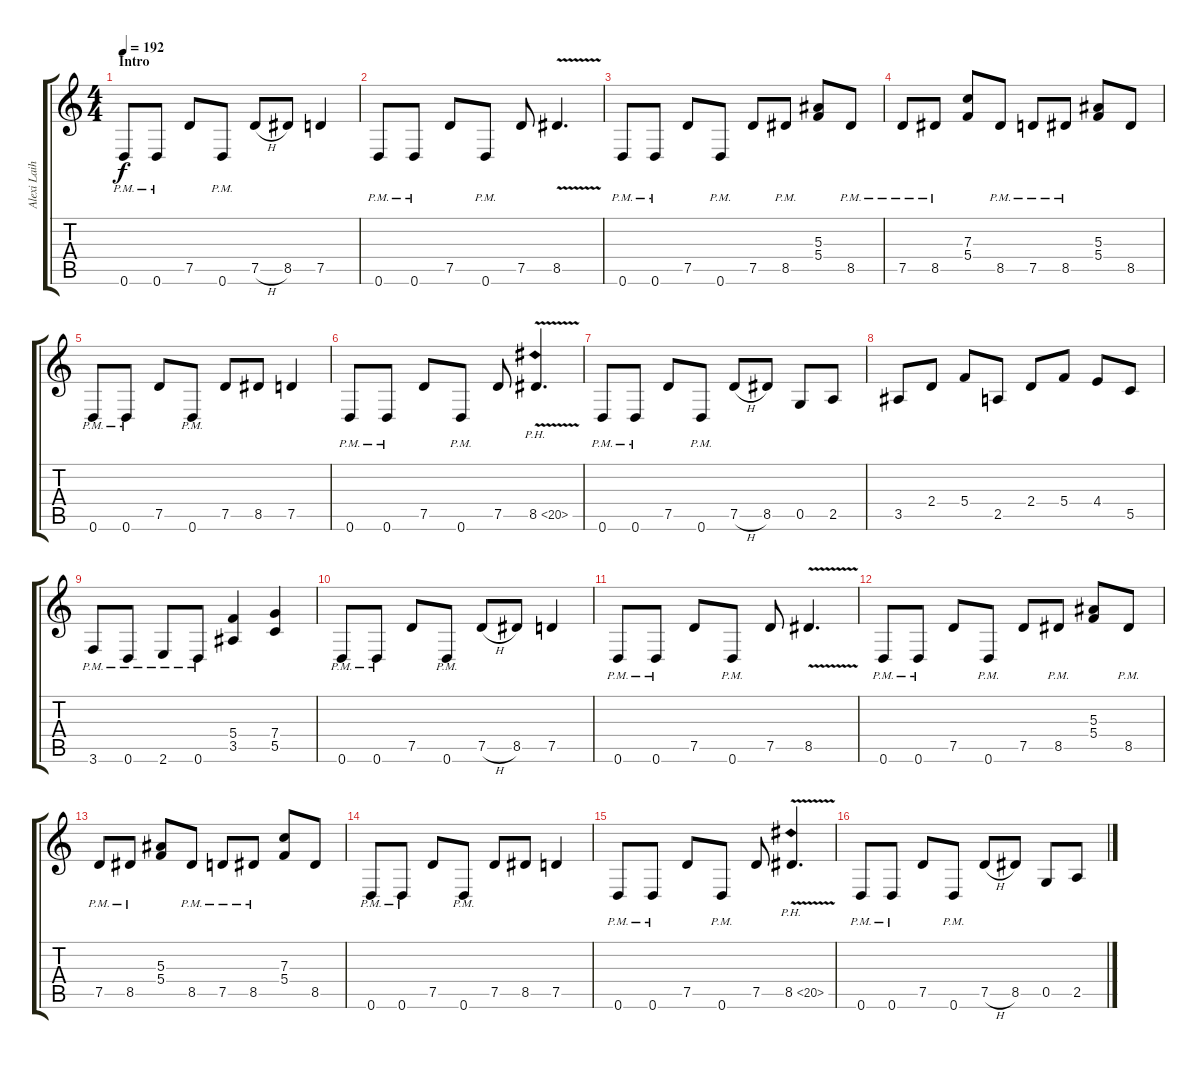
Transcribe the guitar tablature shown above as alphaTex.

\track ("Alexi Laiho" "Alexi Laih") {instrument distortionguitar}
\staff {score tabs}
\tuning (D4 A3 F3 C3 G2 D2) {hide}
\ts (4 4)
\section ("" "Intro")
\tempo 192
\clef g2
\ks c
0.6{pm}.8{dy f instrument distortionguitar} 0.6{pm}.8 7.5.8 0.6{pm}.8 7.5{h}.8 8.5.8 7.5.4 |
0.6{pm}.8 0.6{pm}.8 7.5.8 0.6{pm}.8 7.5.8 8.5{v}.4{d} |
0.6{pm}.8 0.6{pm}.8 7.5.8 0.6{pm}.8 7.5.8 8.5{pm}.8 (5.3 5.4).8 8.5{pm}.8 |
7.5{pm}.8 8.5{pm}.8 (7.3 5.4).8 8.5{pm}.8 7.5{pm}.8 8.5{pm}.8 (5.3 5.4).8 8.5.8 |
0.6{pm}.8 0.6{pm}.8 7.5.8 0.6{pm}.8 7.5.8 8.5.8 7.5.4 |
0.6{pm}.8 0.6{pm}.8 7.5.8 0.6{pm}.8 7.5.8 8.5{ph 12 v}.4{d} |
0.6{pm}.8 0.6{pm}.8 7.5.8 0.6{pm}.8 7.5{h}.8 8.5.8 0.5.8 2.5.8 |
3.5.8 2.4.8 5.4.8 2.5.8 2.4.8 5.4.8 4.4.8 5.5.8 |
3.6{pm}.8 0.6{pm}.8 2.6{pm}.8 0.6{pm}.8 (5.4 3.5).4 (7.4 5.5).4 |
0.6{pm}.8 0.6{pm}.8 7.5.8 0.6{pm}.8 7.5{h}.8 8.5.8 7.5.4 |
0.6{pm}.8 0.6{pm}.8 7.5.8 0.6{pm}.8 7.5.8 8.5{v}.4{d} |
0.6{pm}.8 0.6{pm}.8 7.5.8 0.6{pm}.8 7.5.8 8.5{pm}.8 (5.3 5.4).8 8.5{pm}.8 |
7.5{pm}.8 8.5{pm}.8 (5.3 5.4).8 8.5{pm}.8 7.5{pm}.8 8.5{pm}.8 (7.3 5.4).8 8.5.8 |
0.6{pm}.8 0.6{pm}.8 7.5.8 0.6{pm}.8 7.5.8 8.5.8 7.5.4 |
0.6{pm}.8 0.6{pm}.8 7.5.8 0.6{pm}.8 7.5.8 8.5{ph 12 v}.4{d} |
0.6{pm}.8 0.6{pm}.8 7.5.8 0.6{pm}.8 7.5{h}.8 8.5.8 0.5.8 2.5.8
